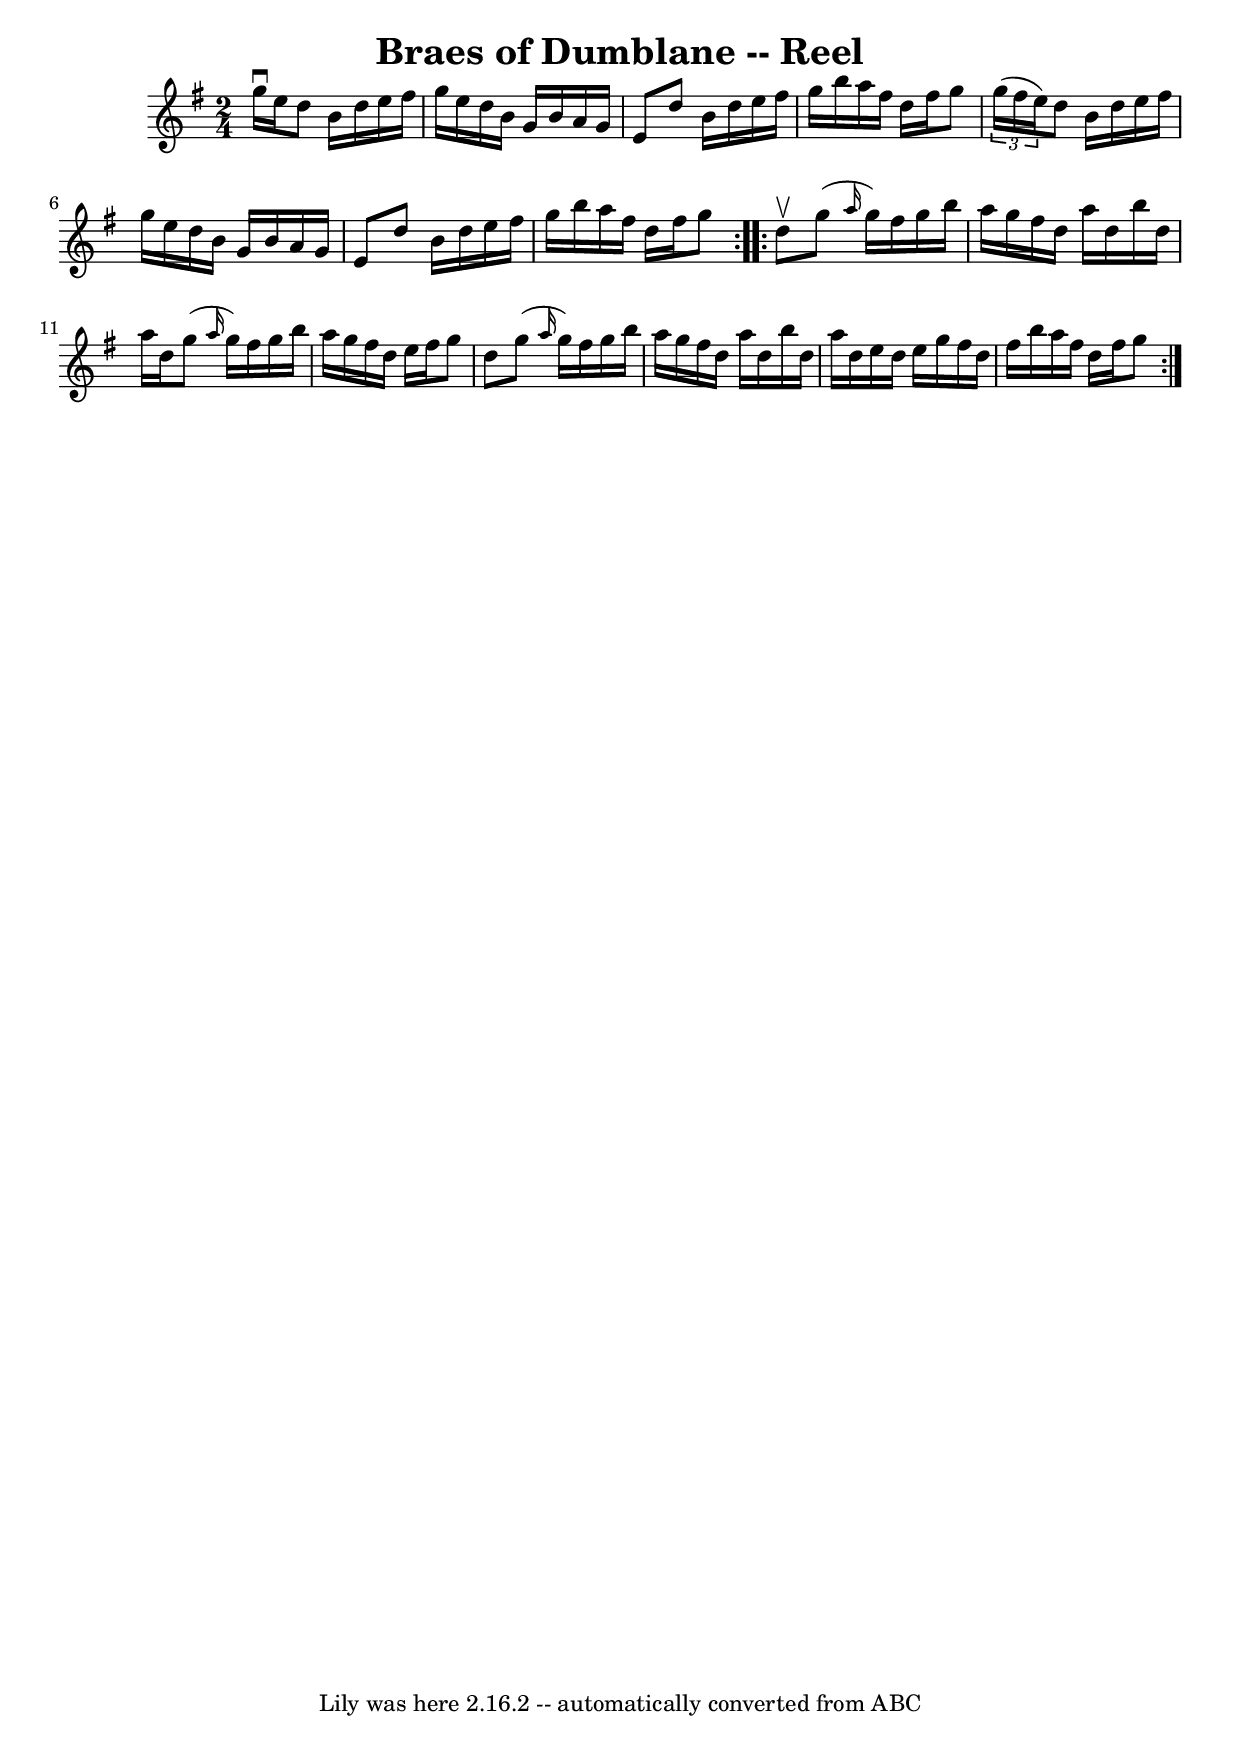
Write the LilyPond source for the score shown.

\version "2.7.40"
\include "Mammoth.ily"
\header {
	%% book = "Ryan's Mammoth Collection"
	crossRefNumber = "1"
	footnotes = ""
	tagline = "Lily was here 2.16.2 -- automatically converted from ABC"
	title = "Braes of Dumblane -- Reel"
}
voicedefault =  {


\repeat volta 2 {
\time 2/4 \key g \major g''16^\downbow e''16  |
 d''8 b'16    
d''16 e''16 fis''16 g''16 e''16  |
 d''16 b'16 g'16   
 b'16 a'16 g'16 e'8  |
 d''8 b'16 d''16 e''16    
fis''16 g''16 b''16  |
 a''16 fis''16 d''16 fis''16    
g''8    \times 2/3 { g''16 (fis''16 e''16) } |
 d''8    
b'16 d''16 e''16 fis''16 g''16 e''16  |
 d''16 b'16   
 g'16 b'16 a'16 g'16 e'8  |
 d''8 b'16 d''16 e''16 
 fis''16 g''16 b''16  |
 a''16 fis''16 d''16 fis''16   
 g''8  } \repeat volta 2 { d''8^\upbow |
 g''8 (\grace { a''16 
 } g''16) fis''16 g''16 b''16 a''16 g''16  |
   
fis''16 d''16 a''16 d''16 b''16 d''16 a''16 d''16  
|
 g''8 (\grace { a''16  } g''16) fis''16 g''16 b''16  
 a''16 g''16  |
 fis''16 d''16 e''16 fis''16 g''8    
d''8  |
 g''8 (\grace { a''16  } g''16) fis''16 g''16   
 b''16 a''16 g''16  |
 fis''16 d''16 a''16 d''16    
b''16 d''16 a''16 d''16  |
 e''16 d''16 e''16 g''16   
 fis''16 d''16 fis''16 b''16  |
 a''16 fis''16 d''16    
fis''16 g''8  }   
}

\score{
    <<

	\context Staff="default"
	{
	    \voicedefault 
	}

    >>
	\layout {
	}
	\midi {}
}
